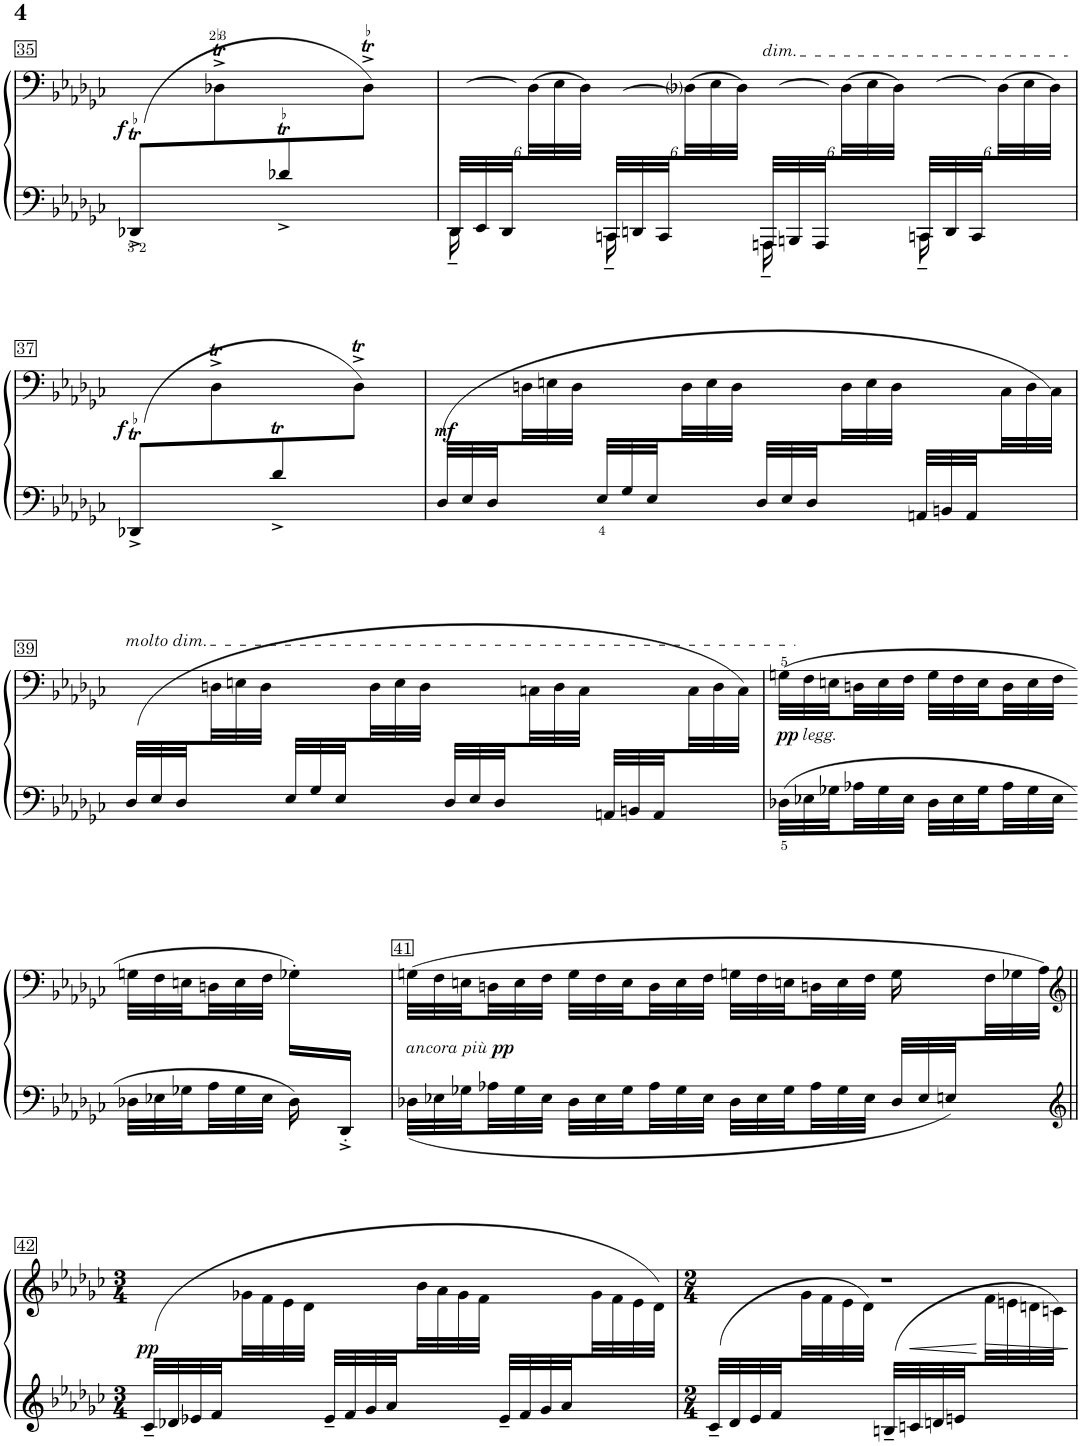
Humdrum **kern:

**kern	**kern	**dynam
*part1	*part1	*part1
*staff2	*staff1	*staff1/2
*I"VI	*	*
!!LO:PB:g=z
*clefF4	*clefF4	*
*k[b-e-a-d-g-c-]	*k[b-e-a-d-g-c-]	*
*M2/4	*M2/4	*
=35	=35	=35
!LO:TR:acc=-	!	!LO:DY:a=2
*	*^	*
(8DD-XT^/L	4ryy	8ryy	f
!	!	!LO:TR:acc=-	!
8ryy	.	8D-XT>>^\	.
!LO:TR:acc=-	!	!	!
8d-XT^/	4ryy	8ryy	.
!	!	!LO:TR:acc=-	!
8ryy	.	8D-T^\J)	.
=36	=36	=36	=36
*Xbrackettup	*	*	*
*^	*	*	*
48DD-/LLL	16DD-~\	4ryy	16ryy	.
48EE-/	.	.	.	.
48DD-/JJ	.	.	.	.
16ryy	16ryy	.	(48D-\LL	.
.	.	.	48E-\	.
.	.	.	48D-\JJJ)	.
48CCn/LLL	16CCn~\	.	16ryy	.
48DDn/	.	.	.	.
48CC/JJ	.	.	.	.
16ryy	16ryy	.	(48D-i\LL	.
.	.	.	48E-\	.
.	.	.	48D-\JJJ)	.
!	!	!LO:TX:a:i:t=dim.	!	!
48AAAn/LLL	16AAAn~\	4ryy	16ryy	.
48BBBn/	.	.	.	.
48AAA/JJ	.	.	.	.
16ryy	16ryy	.	(48D-\LL	.
.	.	.	48E-\	.
.	.	.	48D-\JJJ)	.
48CC/LLL	16CCn~\	.	16ryy	.
48DD/	.	.	.	.
48CC/JJ	.	.	.	.
16ryy	16ryy	.	(48D-\LL	.
.	.	.	48E-\	.
.	.	.	48D-\JJJ)	.
*v	*v	*	*	*
!!LO:LB:g=z	!!
=37	=37	=37	=37
!LO:TR:acc=-	!	!	!LO:DY:a=2
(8DD-XT^/L	4ryy	8ryy	f
8ryy	.	8D-T^\	.
8d-T^/	4ryy	8ryy	.
8ryy	.	8D-T^\J)	.
=38	=38	=38	=38
*Xtuplet	*	*	*
!	!	!	!LO:DY:a=2
(48D-/LLL	2ryy	16ryy	mf
48E-/	.	.	.
48D-/JJ	.	.	.
16ryy	.	48Dn\LL	.
.	.	48En\	.
.	.	48D\JJJ	.
48E-/LLL	.	16ryy	.
48G-/	.	.	.
48E-/JJ	.	.	.
16ryy	.	48D\LL	.
.	.	48E\	.
.	.	48D\JJJ	.
48D-/LLL	.	16ryy	.
48E-/	.	.	.
48D-/JJ	.	.	.
16ryy	.	48D\LL	.
.	.	48E\	.
.	.	48D\JJJ	.
48AAn/LLL	.	16ryy	.
48BBn/	.	.	.
48AA/JJ	.	.	.
16ryy	.	48C-\LL	.
.	.	48D\	.
.	.	48C-\JJJ)	.
!!LO:LB:g=z	!!
=39	=39	=39	=39
!	!LO:TX:a:i:t=molto dim.	!	!
(48D-/LLL	2ryy	16ryy	.
48E-/	.	.	.
48D-/JJ	.	.	.
16ryy	.	48Dn\LL	.
.	.	48En\	.
.	.	48D\JJJ	.
48E-/LLL	.	16ryy	.
48G-/	.	.	.
48E-/JJ	.	.	.
16ryy	.	48D\LL	.
.	.	48E\	.
.	.	48D\JJJ	.
48D-/LLL	.	16ryy	.
48E-/	.	.	.
48D-/JJ	.	.	.
16ryy	.	48Cn\LL	.
.	.	48D\	.
.	.	48C\JJJ	.
48AAn/LLL	.	16ryy	.
48BBn/	.	.	.
48AA/JJ	.	.	.
16ryy	.	48C\LL	.
.	.	48D\	.
.	.	48C\JJJ)	.
*	*v	*v	*
=40	=40	=40
*	*Xtuplet	*
48D-X\LLL	(48Gn\LLL	.
!	!	!LO:DY:b
!	!	!LO:DY:n=1:b
48E-X\	48F\	pp other-dynamics
48G-X\JJ	48En\JJ	.
48A-X\LL	48Dn\LL	.
48G-\	48E\	.
48E-\JJJ	48F\JJJ	.
48D-\LLL	48G\LLL	.
48E-\	48F\	.
48G-\JJ	48E\JJ	.
48A-\LL	48D\LL	.
48G-\	48E\	.
48E-\JJJ	48F\JJJ	.
!!LO:LB:g=z
=40X1-	=40X1-	=40X1-
*^	*	*
8.ryy	48D-X\LLL	48Gn\LLL	.
.	48E-X\	48F\	.
.	48G-X\JJ	48En\JJ	.
.	48A-\LL	48Dn\LL	.
.	48G-\	48E\	.
.	48E-\JJJ	48F\JJJ	.
.	16D-\	16G-X'>\LL)	.
16DD-'^/JJ	16ryy	16ryy	.
*v	*v	*	*
=41	=41	=41
*	*^	*
48D-X\LLL	(48Gn\LLL	4..ryy	.
48E-X\	48F\	.	.
!	!	!	!LO:DY:b
!	!	!	!LO:DY:n=1:b
48G-X\JJ	48En\JJ	.	other-dynamics pp
48A-X\LL	48Dn\LL	.	.
48G-\	48E\	.	.
48E-\JJJ	48F\JJJ	.	.
48D-\LLL	48G\LLL	.	.
48E-\	48F\	.	.
48G-\JJ	48E\JJ	.	.
48A-\LL	48D\LL	.	.
48G-\	48E\	.	.
48E-\JJJ	48F\JJJ	.	.
48D-\LLL	48Gn\LLL	.	.
48E-\	48F\	.	.
48G-\JJ	48En\JJ	.	.
48A-\LL	48Dn\LL	.	.
48G-\	48E\	.	.
48E-\JJJ	48F\JJJ	.	.
48D-/LLL	16G\	.	.
48E-/	.	.	.
48En/JJ	.	.	.
16ryy	16ryy	48F\LL	.
.	.	48G-X\	.
.	.	48A-\JJJ)	.
!!LO:LB:g=z	!!
=42||	=42||	=42||	=42||
*clefG2	*clefG2	*	*
*M3/4	*M3/4	*	*
!	!	!	!LO:DY:a=2
(32c-~</LLL	2.ryy	8ryy	pp
32d-X/	.	.	.
32e-X/	.	.	.
32f/	.	.	.
8ryy	.	32g-X\	.
.	.	32f\	.
.	.	32e-\	.
.	.	32d-\JJJ	.
32e-~</LLL	.	8ryy	.
32f/	.	.	.
32g-/	.	.	.
32a-/	.	.	.
8ryy	.	32b-\	.
.	.	32a-\	.
.	.	32g-\	.
.	.	32f\JJJ	.
32e-~</LLL	.	8ryy	.
32f/	.	.	.
32g-/	.	.	.
32a-/	.	.	.
8ryy	.	32g-\	.
.	.	32f\	.
.	.	32e-\	.
.	.	32d-\JJJ)	.
=43	=43	=43	=43
*M2/4	*M2/4	*	*
(32c-~</LLL	2r	8ryy	.
32d-/	.	.	.
32e-/	.	.	.
32f/	.	.	.
8ryy	.	32g-\	.
.	.	32f\	.
.	.	32e-\	.
.	.	32d-\JJJ)	.
(32Bn~/LLL	.	8ryy	.
32cn/	.	.	.
32dn/	.	.	.
32en/	.	.	.
!	!	!	!LO:HP:b
8ryy	.	32f\	>
.	.	32en\	.
.	.	32dn\	.
.	.	32cn\JJJ)	.
*	*v	*v	*
.	.	]
=	=	=
*-	*-	*-
